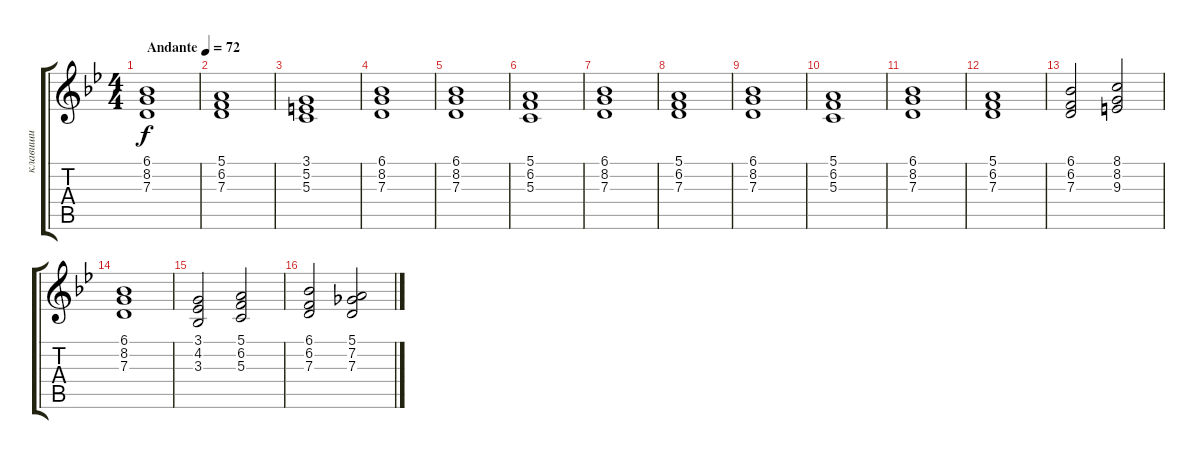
\track ("клавиши" "клавиши") {instrument drawbarorgan}
\staff {score tabs}
\tuning (E4 B3 G3 D3 A2 E2) {hide}
\ts (4 4)
\tempo (72 "Andante")
\clef g2
\ks gminor
(6.1 8.2 7.3).1{dy f instrument drawbarorgan} |
(5.1 6.2 7.3).1 |
(3.1 5.2 5.3).1 |
(6.1 8.2 7.3).1 |
(6.1 8.2 7.3).1 |
(5.1 6.2 5.3).1 |
(6.1 8.2 7.3).1 |
(5.1 6.2 7.3).1 |
(6.1 8.2 7.3).1 |
(5.1 6.2 5.3).1 |
(6.1 8.2 7.3).1 |
(5.1 6.2 7.3).1 |
(6.1 6.2 7.3).2 (8.1 8.2 9.3).2 |
(6.1 8.2 7.3).1 |
(3.1 4.2 3.3).2 (5.1 6.2 5.3).2 |
(6.1 6.2 7.3).2 (5.1 7.2 7.3).2
